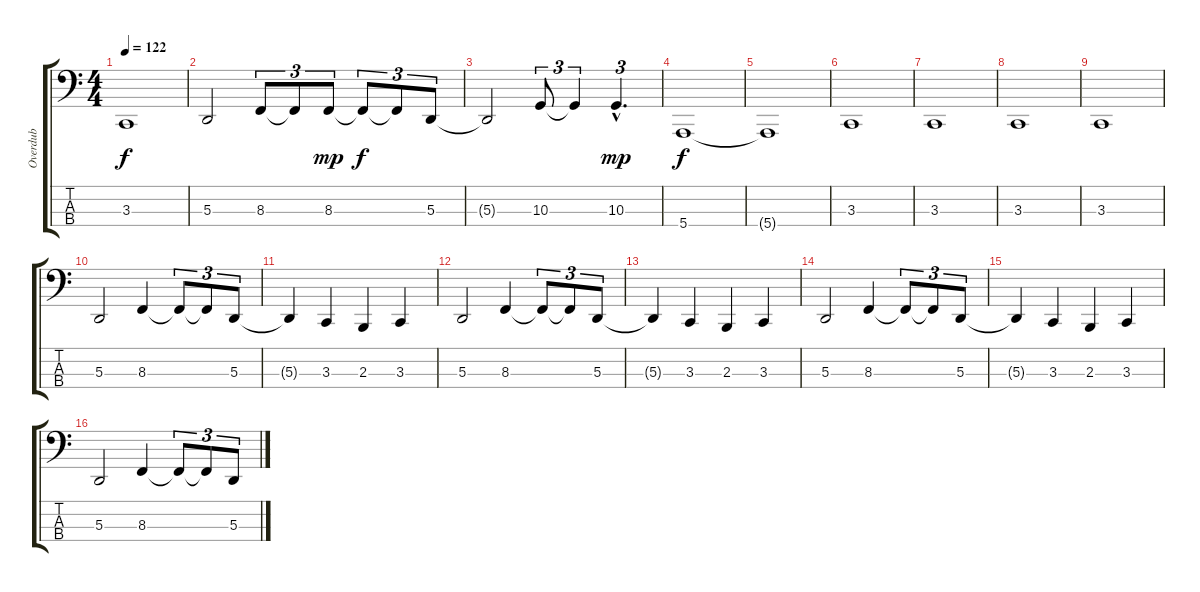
\track ("Overdub" "Overdub") {instrument fretlessbass}
\staff {score tabs}
\tuning (G1 D1 A0 E0) {hide}
\ts (4 4)
\tempo 122
\clef f4
\ks c
3.3{t}.1{dy f} |
5.3.2 8.3.8{tu (3 2)} 8.3{t}.8{tu (3 2)} 8.3.8{tu (3 2) dy mp} 8.3{t}.8{tu (3 2) dy f} 8.3{t}.8{tu (3 2)} 5.3.8{tu (3 2)} |
5.3{t}.2 10.3.8{tu (3 2)} 10.3{t}.4{tu (3 2)} 10.3{hac}.4{d tu (3 2) dy mp} |
5.4.1{dy f} |
5.4{t}.1 |
3.3.1 |
3.3.1 |
3.3.1 |
3.3.1 |
5.3.2 8.3.4 8.3{t}.8{tu (3 2)} 8.3{t}.8{tu (3 2)} 5.3.8{tu (3 2)} |
5.3{t}.4 3.3.4 2.3.4 3.3.4 |
5.3.2 8.3.4 8.3{t}.8{tu (3 2)} 8.3{t}.8{tu (3 2)} 5.3.8{tu (3 2)} |
5.3{t}.4 3.3.4 2.3.4 3.3.4 |
5.3.2 8.3.4 8.3{t}.8{tu (3 2)} 8.3{t}.8{tu (3 2)} 5.3.8{tu (3 2)} |
5.3{t}.4 3.3.4 2.3.4 3.3.4 |
5.3.2 8.3.4 8.3{t}.8{tu (3 2)} 8.3{t}.8{tu (3 2)} 5.3.8{tu (3 2)}
